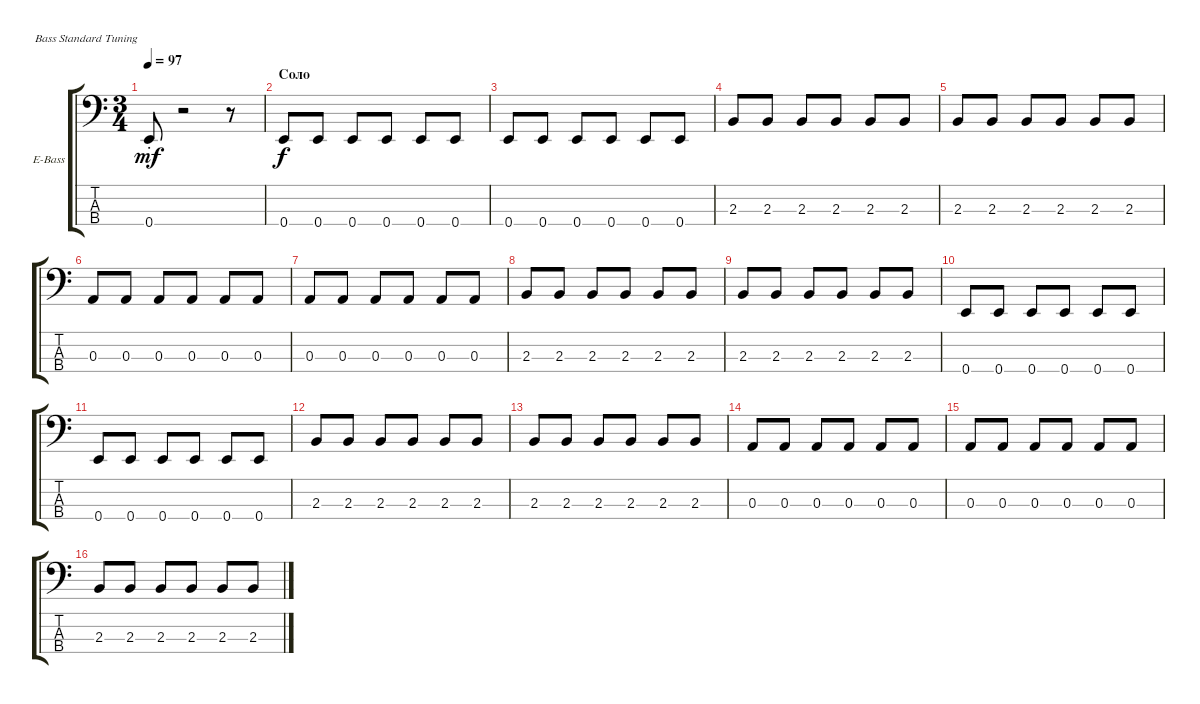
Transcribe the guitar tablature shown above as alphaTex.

\defaultSystemsLayout 4
\bracketExtendMode groupsimilarinstruments
\firstSystemTrackNameOrientation horizontal
\otherSystemsTrackNameOrientation horizontal
\track ("А. Андреев" "E-Bass") {instrument electricbassfinger}
\staff {score tabs}
\tuning (G2 D2 A1 E1)
\ts (3 4)
\tempo 97
\clef f4
\ks c
0.4{st}.8{dy mf} r.2 r.8 |
\section ("" "Соло")
0.4.8{dy f} 0.4.8 0.4.8 0.4.8 0.4.8 0.4.8 |
0.4.8 0.4.8 0.4.8 0.4.8 0.4.8 0.4.8 |
2.3.8 2.3.8 2.3.8 2.3.8 2.3.8 2.3.8 |
2.3.8 2.3.8 2.3.8 2.3.8 2.3.8 2.3.8 |
0.3.8 0.3.8 0.3.8 0.3.8 0.3.8 0.3.8 |
0.3.8 0.3.8 0.3.8 0.3.8 0.3.8 0.3.8 |
2.3.8 2.3.8 2.3.8 2.3.8 2.3.8 2.3.8 |
2.3.8 2.3.8 2.3.8 2.3.8 2.3.8 2.3.8 |
0.4.8 0.4.8 0.4.8 0.4.8 0.4.8 0.4.8 |
0.4.8 0.4.8 0.4.8 0.4.8 0.4.8 0.4.8 |
2.3.8 2.3.8 2.3.8 2.3.8 2.3.8 2.3.8 |
2.3.8 2.3.8 2.3.8 2.3.8 2.3.8 2.3.8 |
0.3.8 0.3.8 0.3.8 0.3.8 0.3.8 0.3.8 |
0.3.8 0.3.8 0.3.8 0.3.8 0.3.8 0.3.8 |
2.3.8 2.3.8 2.3.8 2.3.8 2.3.8 2.3.8
